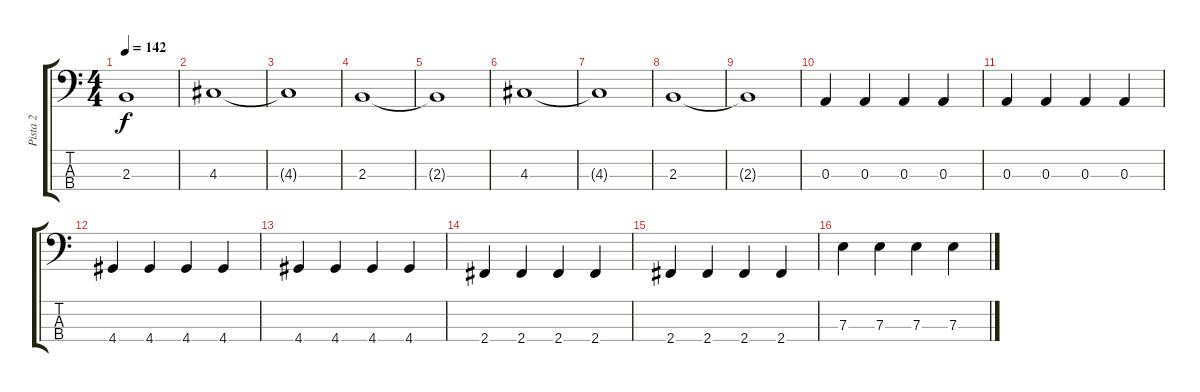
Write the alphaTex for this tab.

\track ("Pista 2" "Pista 2") {instrument electricbassfinger}
\staff {score tabs}
\tuning (G2 D2 A1 E1) {hide}
\ts (4 4)
\tempo 142
\clef f4
\ks c
2.3{t}.1{dy f} |
4.3.1 |
4.3{t}.1 |
2.3.1 |
2.3{t}.1 |
4.3.1 |
4.3{t}.1 |
2.3.1 |
2.3{t}.1 |
0.3.4 0.3.4 0.3.4 0.3.4 |
0.3.4 0.3.4 0.3.4 0.3.4 |
4.4.4 4.4.4 4.4.4 4.4.4 |
4.4.4 4.4.4 4.4.4 4.4.4 |
2.4.4 2.4.4 2.4.4 2.4.4 |
2.4.4 2.4.4 2.4.4 2.4.4 |
7.3.4 7.3.4 7.3.4 7.3.4
